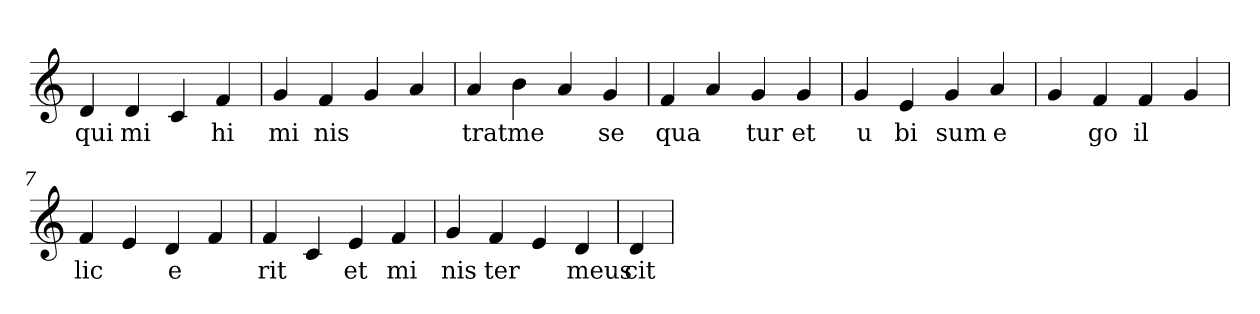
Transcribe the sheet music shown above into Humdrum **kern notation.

**kern	**text
*part1	*part1
*staff1	*staff1
*clefG2	*
=1	=1
4d	qui
4d	mi
4c	.
4f	hi
=2	=2
4g	mi
4f	nis
4g	.
4a	.
=3	=3
4a	trat
4b	me
4a	.
4g	se
=4	=4
4f	qua
4a	.
4g	tur
4g	et
=5	=5
4g	u
4e	bi
4g	sum
4a	e
=6	=6
4g	.
4f	go
4f	il
4g	.
=7	=7
4f	lic
4e	.
4d	e
4f	.
=8	=8
4f	rit
4c	.
4e	et
4f	mi
=9	=9
4g	nis
4f	ter
4e	.
4d	meus
=10	=10
4d	cit
=	=
*-	*-
